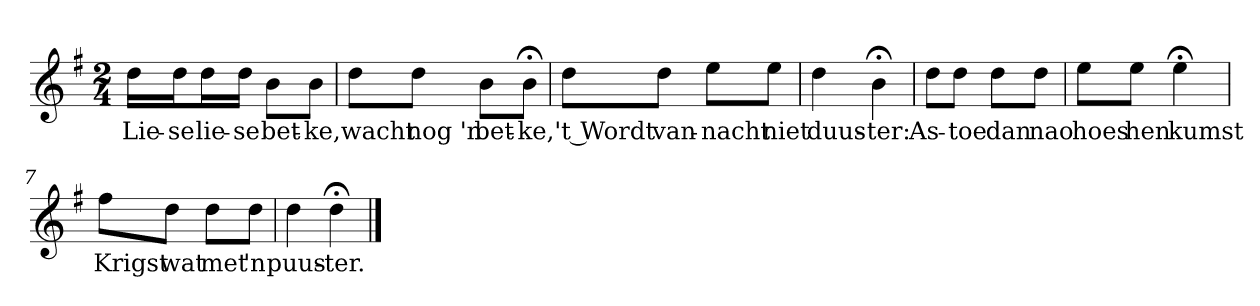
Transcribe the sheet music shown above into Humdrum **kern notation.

**kern	**text
*part1	*part1
*staff1	*staff1
*k[f#]	*
*G:	*
*M2/4	*
*MM120	*
=1	=1
16ddLL	Lie-
16ddJ	-se
16ddL	lie-
16ddJJ	-se
8bL	bet-
8bJ	-ke,
=2	=2
8ddL	wacht
8ddJ	nog 'n
8bL	bet-
8b;<J	-ke,
=3	=3
8ddL	't Wordt
8ddJ	van-
8eeL	-nacht
8eeJ	niet
=4	=4
4dd	duus-
4b;<	-ter:
=5	=5
8ddL	As-
8ddJ	-toe
8ddL	dan
8ddJ	nao
=6	=6
8eeL	hoes
8eeJ	hen
4ee;<	kumst
=7	=7
8ff#L	Krigst
8ddJ	wat
8ddL	met
8ddJ	'n
=8	=8
4dd	puus-
4dd;<	-ter.
==	==
*-	*-
